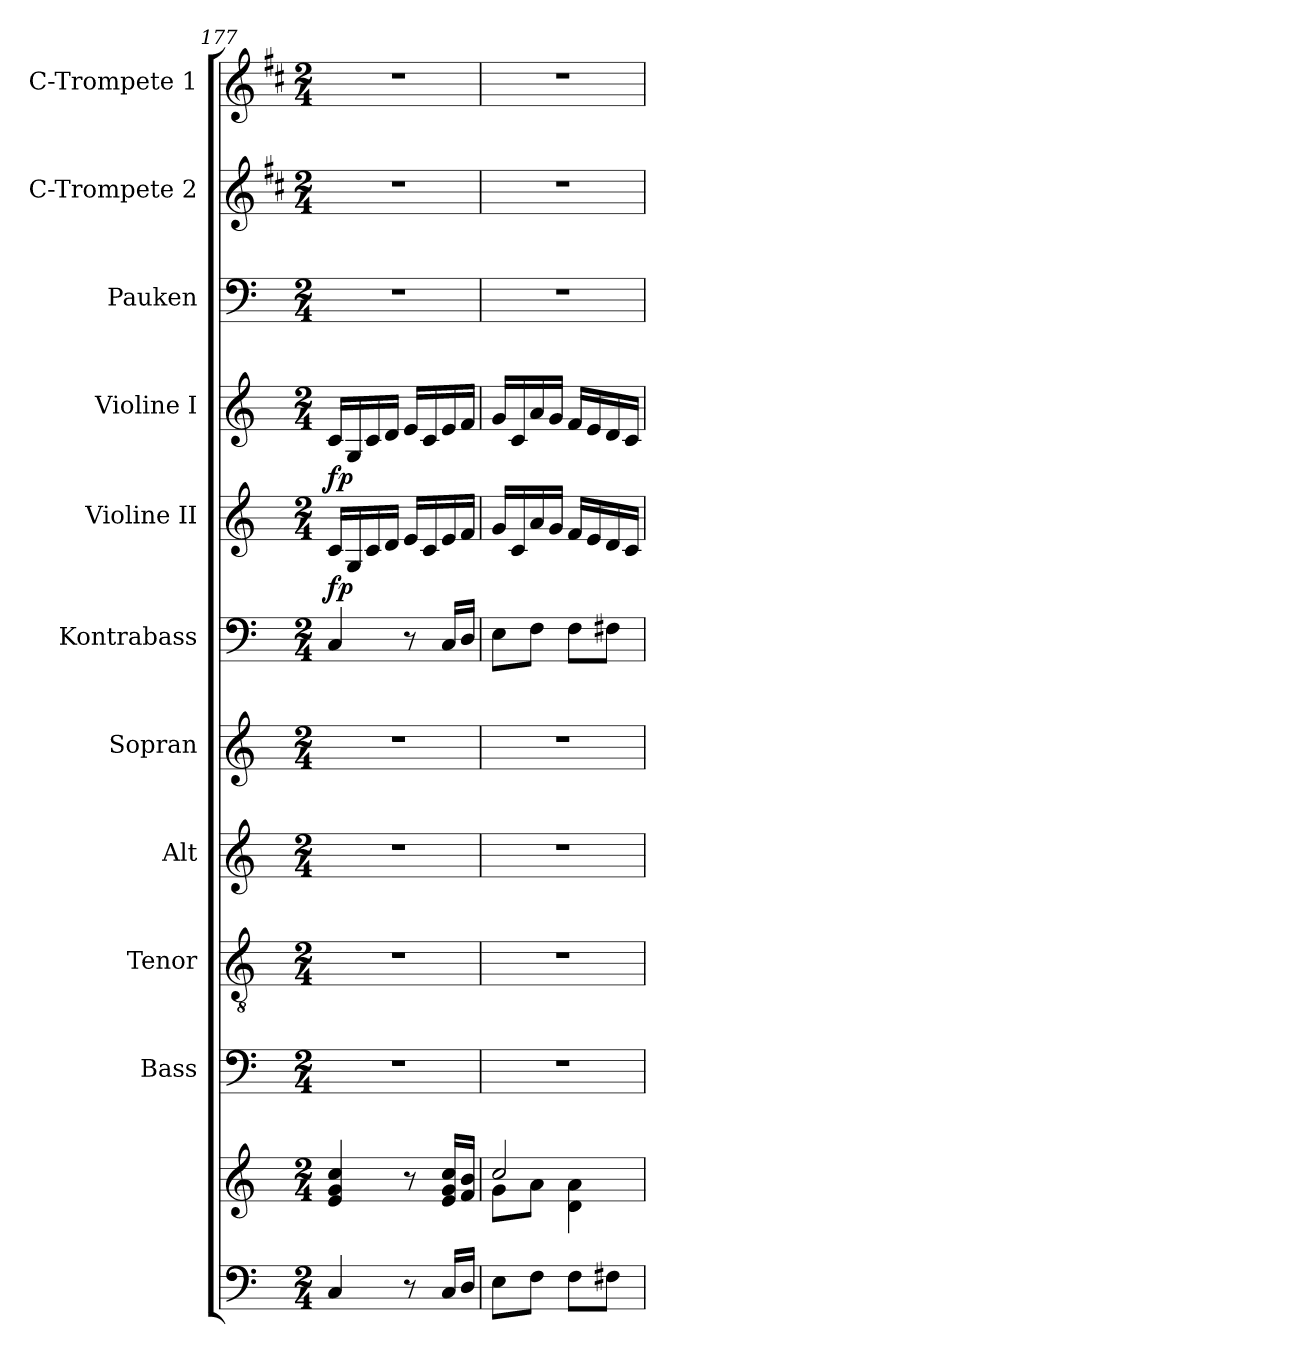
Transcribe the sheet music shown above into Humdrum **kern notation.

**kern	**kern	**kern	**kern	**kern	**kern	**kern	**kern	**dynam	**kern	**dynam	**kern	**kern	**kern
*part11	*part11	*part10	*part9	*part8	*part7	*part6	*part5	*part5	*part4	*part4	*part3	*part2	*part1
*staff12	*staff11	*staff10	*staff9	*staff8	*staff7	*staff6	*staff5	*staff5	*staff4	*staff4	*staff3	*staff2	*staff1
*	*	*I"Bass	*I"Tenor	*I"Alt	*I"Sopran	*I"Kontrabass	*I"Violine II	*	*I"Violine I	*	*I"Pauken	*I"C-Trompete 2	*I"C-Trompete 1
*	*	*I'B.	*I'T.	*I'A.	*I'S.	*I'Kb.	*I'Vl. II	*	*I'Vl. I	*	*I'Pk.	*I'C Trp. 2	*I'C Trp. 1
*clefF4	*clefG2	*clefF4	*clefGv2	*clefG2	*clefG2	*clefF4	*clefG2	*	*clefG2	*	*clefF4	*clefG2	*clefG2
*	*	*	*	*	*	*ITrd7c12	*	*	*	*	*	*ITrd1c2	*ITrd1c2
*k[]	*k[]	*k[]	*k[]	*k[]	*k[]	*k[]	*k[]	*	*k[]	*	*k[]	*k[]	*k[]
*C:	*C:	*C:	*C:	*C:	*C:	*C:	*C:	*	*C:	*	*C:	*C:	*C:
*M2/4	*M2/4	*M2/4	*M2/4	*M2/4	*M2/4	*M2/4	*M2/4	*	*M2/4	*	*M2/4	*M2/4	*M2/4
=177	=177	=177	=177	=177	=177	=177	=177	=177	=177	=177	=177	=177	=177
!	!	!	!	!	!	!	!	!LO:DY:b	!	!LO:DY:b	!	!	!
4C/	4e/ 4g/ 4cc/	2r	2r	2r	2r	4CC/	16c/LL	fp	16c/LL	fp	2r	2r	2r
.	.	.	.	.	.	.	16G/	.	16G/	.	.	.	.
.	.	.	.	.	.	.	16c/	.	16c/	.	.	.	.
.	.	.	.	.	.	.	16d/JJ	.	16d/JJ	.	.	.	.
8r	8r	.	.	.	.	8r	16e/LL	.	16e/LL	.	.	.	.
.	.	.	.	.	.	.	16c/	.	16c/	.	.	.	.
16C/LL	16e/ 16g/ 16cc/LL	.	.	.	.	16CC/LL	16e/	.	16e/	.	.	.	.
16D/JJ	16f/ 16b/JJ	.	.	.	.	16DD/JJ	16f/JJ	.	16f/JJ	.	.	.	.
=178	=178	=178	=178	=178	=178	=178	=178	=178	=178	=178	=178	=178	=178
*	*^	*	*	*	*	*	*	*	*	*	*	*	*
8E\L	2cc/	8g\L	2r	2r	2r	2r	8EE\L	16g/LL	.	16g/LL	.	2r	2r	2r
.	.	.	.	.	.	.	.	16c/	.	16c/	.	.	.	.
8F\J	.	8a\J	.	.	.	.	8FF\J	16a/	.	16a/	.	.	.	.
.	.	.	.	.	.	.	.	16g/JJ	.	16g/JJ	.	.	.	.
8F\L	.	4d\ 4a\	.	.	.	.	8FF\L	16f/LL	.	16f/LL	.	.	.	.
.	.	.	.	.	.	.	.	16e/	.	16e/	.	.	.	.
8F#X\J	.	.	.	.	.	.	8FF#X\J	16d/	.	16d/	.	.	.	.
.	.	.	.	.	.	.	.	16c/JJ	.	16c/JJ	.	.	.	.
*	*v	*v	*	*	*	*	*	*	*	*	*	*	*	*
=	=	=	=	=	=	=	=	=	=	=	=	=	=
*-	*-	*-	*-	*-	*-	*-	*-	*-	*-	*-	*-	*-	*-
